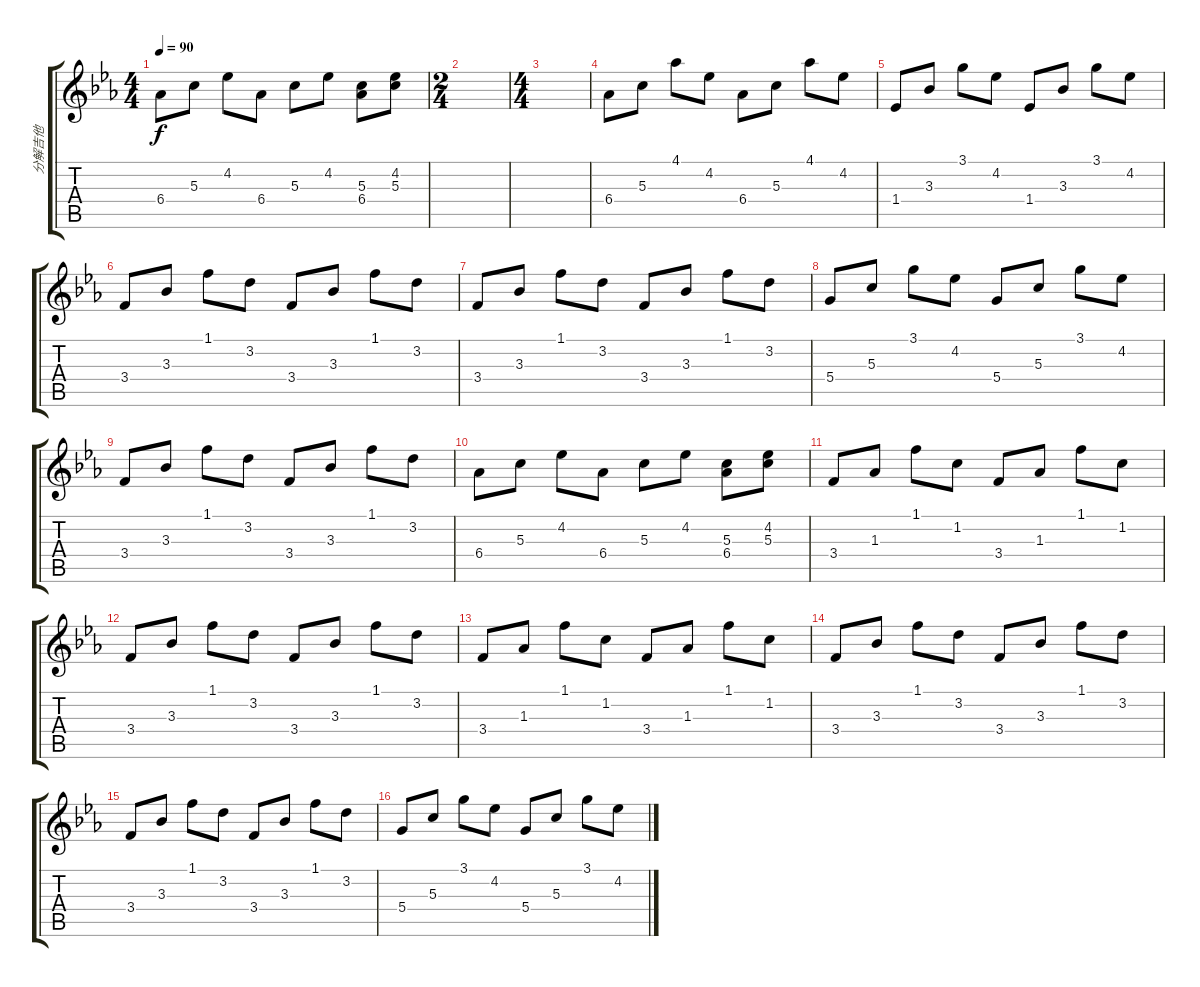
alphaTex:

\track ("分解吉他" "分解吉他") {instrument acousticguitarsteel}
\staff {score tabs}
\tuning (E4 B3 G3 D3 A2 E2) {hide}
\ts (4 4)
\tempo 90
\clef g2
\ks eb
6.4.8{dy f} 5.3.8 4.2.8 6.4.8 5.3.8 4.2.8 (5.3 6.4).8 (4.2 5.3).8 |
\ts (2 4)
|
\ts (4 4)
|
6.4.8 5.3.8 4.1.8 4.2.8 6.4.8 5.3.8 4.1.8 4.2.8 |
1.4.8 3.3.8 3.1.8 4.2.8 1.4.8 3.3.8 3.1.8 4.2.8 |
3.4.8 3.3.8 1.1.8 3.2.8 3.4.8 3.3.8 1.1.8 3.2.8 |
3.4.8 3.3.8 1.1.8 3.2.8 3.4.8 3.3.8 1.1.8 3.2.8 |
5.4.8 5.3.8 3.1.8 4.2.8 5.4.8 5.3.8 3.1.8 4.2.8 |
3.4.8 3.3.8 1.1.8 3.2.8 3.4.8 3.3.8 1.1.8 3.2.8 |
6.4.8 5.3.8 4.2.8 6.4.8 5.3.8 4.2.8 (5.3 6.4).8 (4.2 5.3).8 |
3.4.8 1.3.8 1.1.8 1.2.8 3.4.8 1.3.8 1.1.8 1.2.8 |
3.4.8 3.3.8 1.1.8 3.2.8 3.4.8 3.3.8 1.1.8 3.2.8 |
3.4.8 1.3.8 1.1.8 1.2.8 3.4.8 1.3.8 1.1.8 1.2.8 |
3.4.8 3.3.8 1.1.8 3.2.8 3.4.8 3.3.8 1.1.8 3.2.8 |
3.4.8 3.3.8 1.1.8 3.2.8 3.4.8 3.3.8 1.1.8 3.2.8 |
5.4.8 5.3.8 3.1.8 4.2.8 5.4.8 5.3.8 3.1.8 4.2.8
